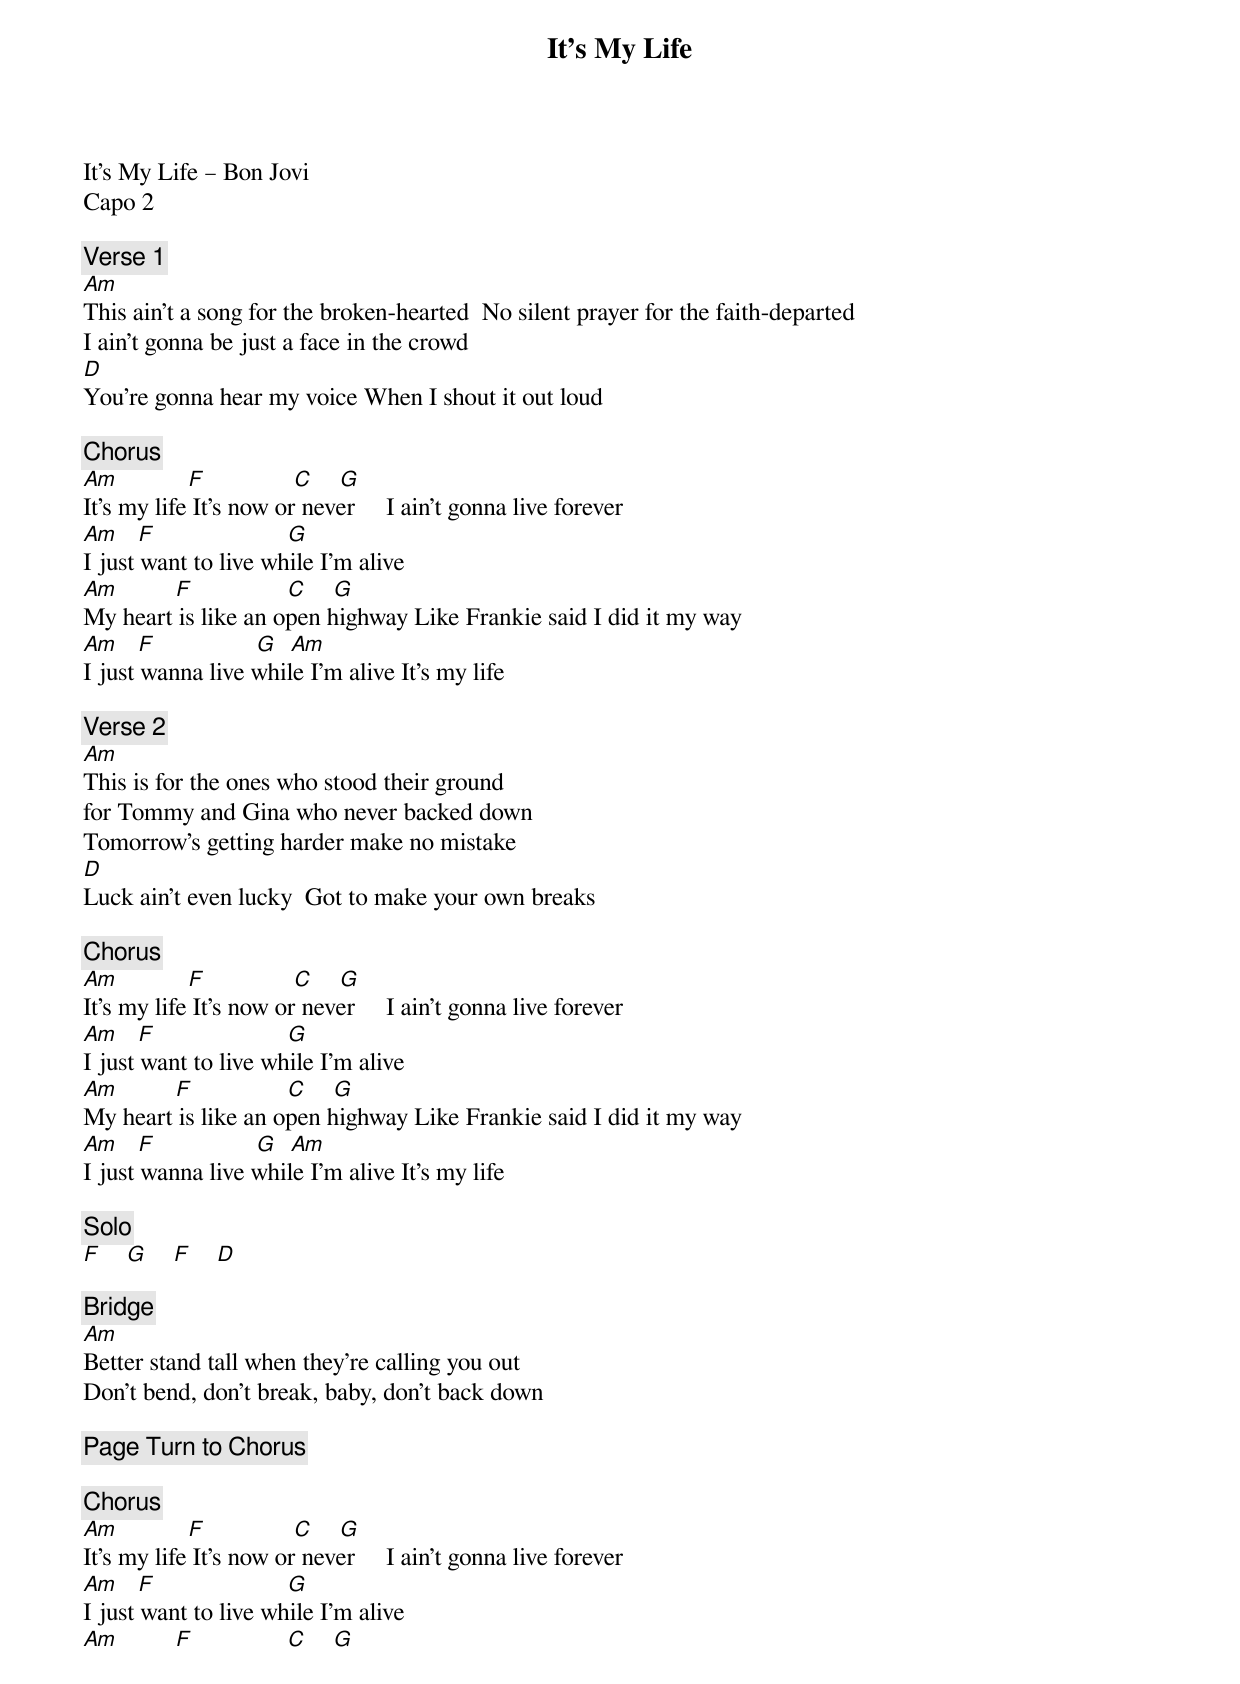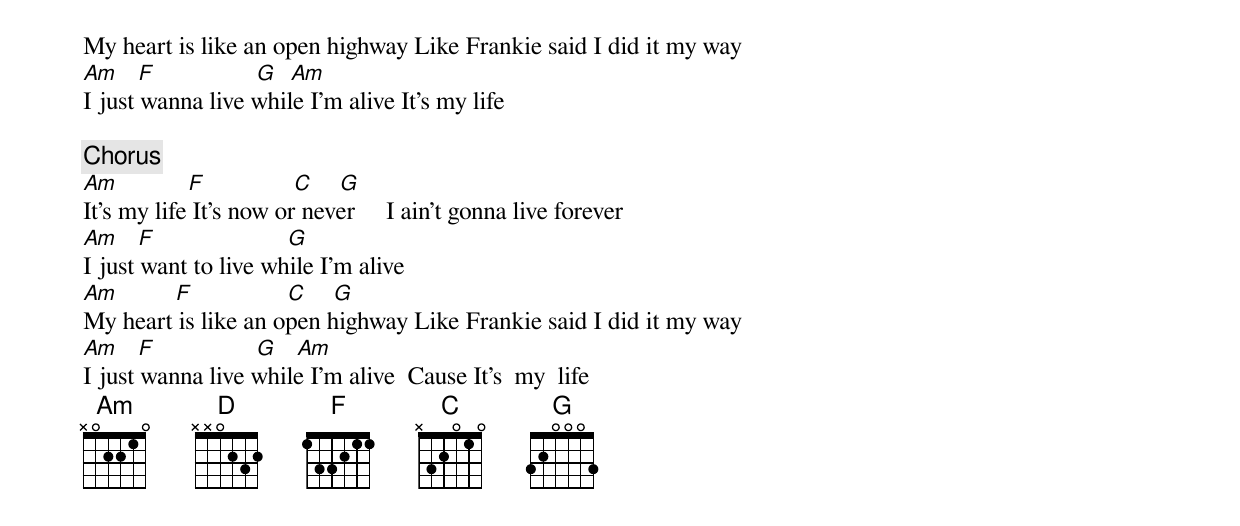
{title: It’s My Life}
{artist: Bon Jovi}
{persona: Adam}
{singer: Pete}
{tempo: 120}
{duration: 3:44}
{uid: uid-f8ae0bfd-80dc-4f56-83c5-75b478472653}
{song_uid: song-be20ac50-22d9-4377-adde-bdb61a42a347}



It’s My Life – Bon Jovi
Capo 2

{comment: Verse 1}
[Am]
This ain't a song for the broken-hearted 	No silent prayer for the faith-departed
I ain't gonna be just a face in the crowd
[D]
You're gonna hear my voice When I shout it out loud

{comment: Chorus}
[Am]      	  		[F]            		[C] 			[G]
It's my life It's now or never     I ain't gonna live forever
[Am] 		[F]             		      [G]
I just want to live while I'm alive
[Am]      			[F]            			[C] 			[G]
My heart is like an open highway Like Frankie said I did it my way
[Am] 		[F]             			[G]		[Am]
I just wanna live while I'm alive It's my life

{comment: Verse 2}
[Am]
This is for the ones who stood their ground
for Tommy and Gina who never backed down
Tomorrow's getting harder make no mistake
[D]
Luck ain't even lucky 	Got to make your own breaks

{comment: Chorus}
[Am]      	  		[F]            		[C] 			[G]
It's my life It's now or never     I ain't gonna live forever
[Am] 		[F]             		      [G]
I just want to live while I'm alive
[Am]      			[F]            			[C] 			[G]
My heart is like an open highway Like Frankie said I did it my way
[Am] 		[F]             			[G]		[Am]
I just wanna live while I'm alive It's my life

{comment: Solo}
[F]    [G]    [F]    [D]

{comment: Bridge}
[Am]
Better stand tall when they're calling you out
Don't bend, don't break, baby, don't back down

{comment: Page Turn to Chorus}

{comment: Chorus}
[Am]      	  		[F]            		[C] 			[G]
It's my life It's now or never     I ain't gonna live forever
[Am] 		[F]             		      [G]
I just want to live while I'm alive
[Am]      			[F]            			[C] 			[G]
My heart is like an open highway Like Frankie said I did it my way
[Am] 		[F]             			[G]		[Am]
I just wanna live while I'm alive It's my life

{comment: Chorus}
[Am]      	  		[F]            		[C] 			[G]
It's my life It's now or never     I ain't gonna live forever
[Am] 		[F]             		      [G]
I just want to live while I'm alive
[Am]      			[F]            			[C] 			[G]
My heart is like an open highway Like Frankie said I did it my way
[Am] 		[F]             			[G]			[Am]
I just wanna live while I'm alive 	Cause It's  my  life
